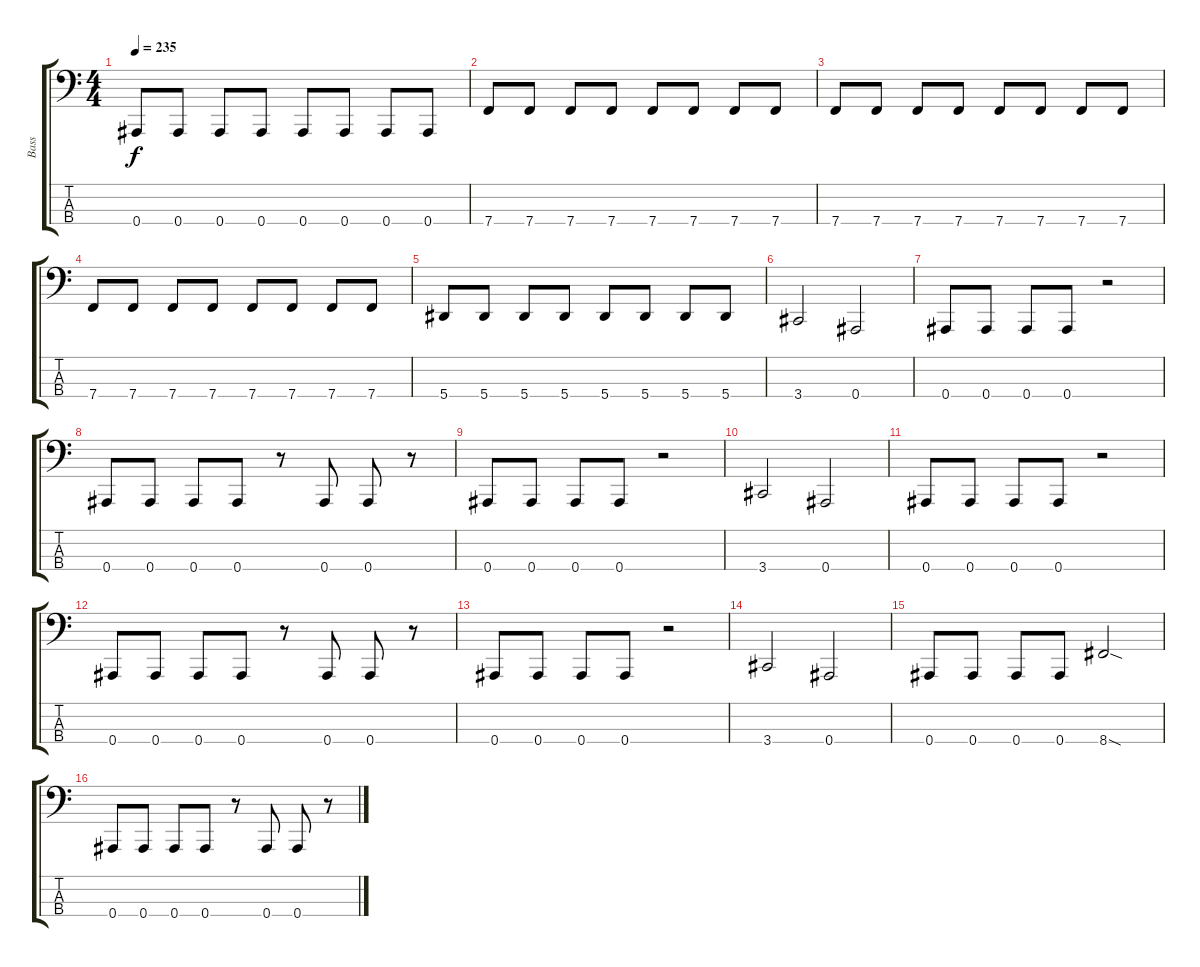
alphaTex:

\track ("Bass" "Bass") {instrument electricbasspick}
\staff {score tabs}
\tuning (Eb2 Bb1 F1 Bb0) {hide}
\ts (4 4)
\tempo 235
\clef f4
\ks c
0.4.8{dy f} 0.4.8 0.4.8 0.4.8 0.4.8 0.4.8 0.4.8 0.4.8 |
7.4.8 7.4.8 7.4.8 7.4.8 7.4.8 7.4.8 7.4.8 7.4.8 |
7.4.8 7.4.8 7.4.8 7.4.8 7.4.8 7.4.8 7.4.8 7.4.8 |
7.4.8 7.4.8 7.4.8 7.4.8 7.4.8 7.4.8 7.4.8 7.4.8 |
5.4.8 5.4.8 5.4.8 5.4.8 5.4.8 5.4.8 5.4.8 5.4.8 |
3.4.2 0.4.2 |
0.4.8 0.4.8 0.4.8 0.4.8 r.2 |
0.4.8 0.4.8 0.4.8 0.4.8 r.8 0.4.8 0.4.8 r.8 |
0.4.8 0.4.8 0.4.8 0.4.8 r.2 |
3.4.2 0.4.2 |
0.4.8 0.4.8 0.4.8 0.4.8 r.2 |
0.4.8 0.4.8 0.4.8 0.4.8 r.8 0.4.8 0.4.8 r.8 |
0.4.8 0.4.8 0.4.8 0.4.8 r.2 |
3.4.2 0.4.2 |
0.4.8 0.4.8 0.4.8 0.4.8 8.4{sod}.2 |
0.4.8 0.4.8 0.4.8 0.4.8 r.8 0.4.8 0.4.8 r.8
